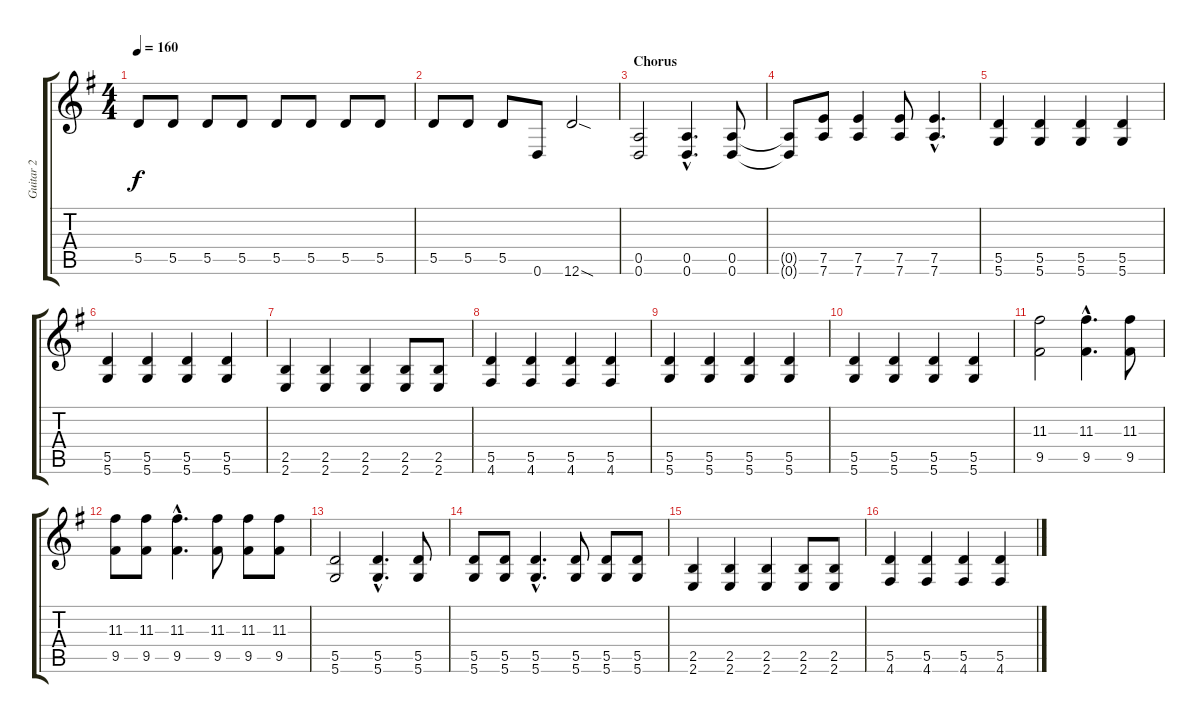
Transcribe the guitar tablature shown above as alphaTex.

\track ("Guitar 2" "Guitar 2") {instrument distortionguitar}
\staff {score tabs}
\tuning (E4 B3 G3 D3 A2 D2) {hide}
\ts (4 4)
\tempo 160
\clef g2
\ks g
5.5.8{dy f} 5.5.8 5.5.8 5.5.8 5.5.8 5.5.8 5.5.8 5.5.8 |
5.5.8 5.5.8 5.5.8 0.6.8 12.6{sod}.2 |
\section ("" "Chorus")
(0.5 0.6).2 (0.5{hac} 0.6{hac}).4{d} (0.5 0.6).8 |
(0.5{t} 0.6{t}).8 (7.5 7.6).8 (7.5 7.6).4 (7.5 7.6).8 (7.5{hac} 7.6{hac}).4{d} |
(5.5 5.6).4 (5.5 5.6).4 (5.5 5.6).4 (5.5 5.6).4 |
(5.5 5.6).4 (5.5 5.6).4 (5.5 5.6).4 (5.5 5.6).4 |
(2.5 2.6).4 (2.5 2.6).4 (2.5 2.6).4 (2.5 2.6).8 (2.5 2.6).8 |
(5.5 4.6).4 (5.5 4.6).4 (5.5 4.6).4 (5.5 4.6).4 |
(5.5 5.6).4 (5.5 5.6).4 (5.5 5.6).4 (5.5 5.6).4 |
(5.5 5.6).4 (5.5 5.6).4 (5.5 5.6).4 (5.5 5.6).4 |
(11.3 9.5).2 (11.3{hac} 9.5{hac}).4{d} (11.3 9.5).8 |
(11.3 9.5).8 (11.3 9.5).8 (11.3{hac} 9.5{hac}).4{d} (11.3 9.5).8 (11.3 9.5).8 (11.3 9.5).8 |
(5.5 5.6).2 (5.5{hac} 5.6{hac}).4{d} (5.5 5.6).8 |
(5.5 5.6).8 (5.5 5.6).8 (5.5{hac} 5.6{hac}).4{d} (5.5 5.6).8 (5.5 5.6).8 (5.5 5.6).8 |
(2.5 2.6).4 (2.5 2.6).4 (2.5 2.6).4 (2.5 2.6).8 (2.5 2.6).8 |
(5.5 4.6).4 (5.5 4.6).4 (5.5 4.6).4 (5.5 4.6).4
